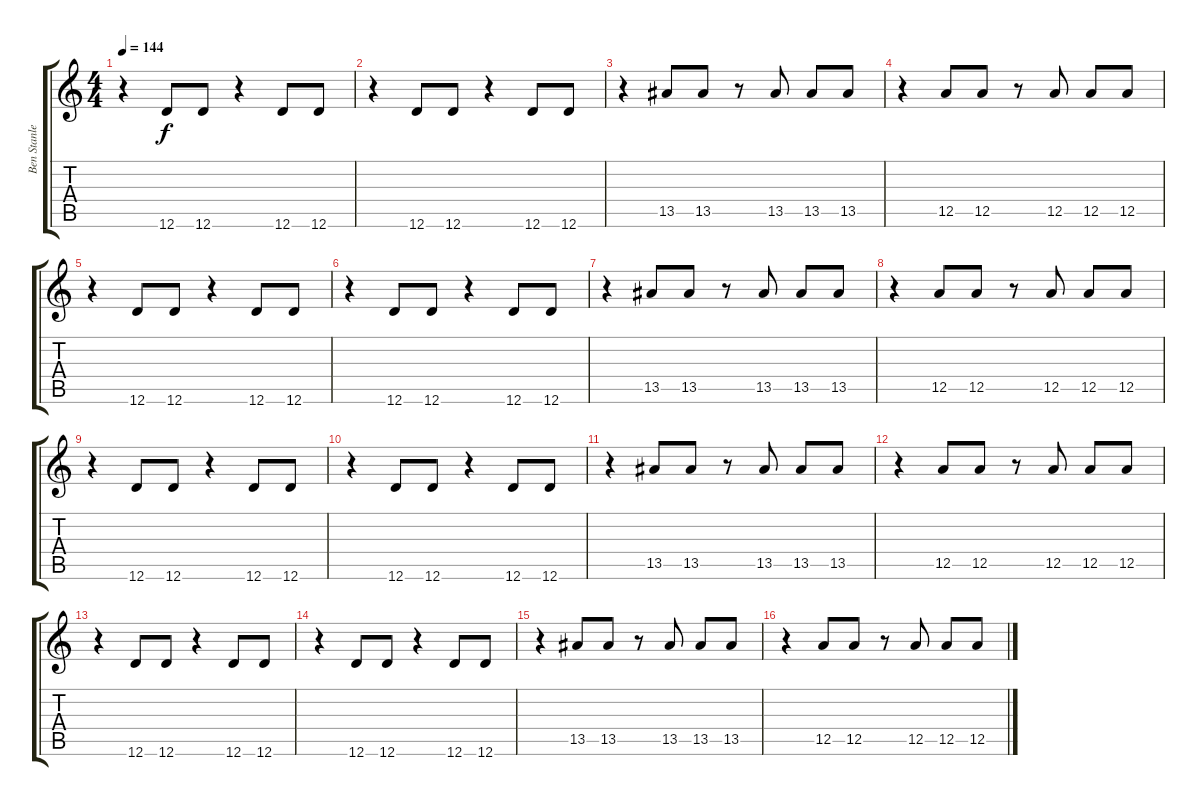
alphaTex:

\track ("Ben Stanley (Rythm Guitar)" "Ben Stanle") {instrument overdrivenguitar}
\staff {score tabs}
\tuning (E4 B3 G3 D3 A2 D2) {hide}
\ts (4 4)
\tempo 144
\clef g2
\ks c
r.4{dy f} 12.6.8 12.6.8 r.4 12.6.8 12.6.8 |
r.4 12.6.8 12.6.8 r.4 12.6.8 12.6.8 |
r.4 13.5.8 13.5.8 r.8 13.5.8 13.5.8 13.5.8 |
r.4 12.5.8 12.5.8 r.8 12.5.8 12.5.8 12.5.8 |
r.4 12.6.8 12.6.8 r.4 12.6.8 12.6.8 |
r.4 12.6.8 12.6.8 r.4 12.6.8 12.6.8 |
r.4 13.5.8 13.5.8 r.8 13.5.8 13.5.8 13.5.8 |
r.4 12.5.8 12.5.8 r.8 12.5.8 12.5.8 12.5.8 |
r.4 12.6.8 12.6.8 r.4 12.6.8 12.6.8 |
r.4 12.6.8 12.6.8 r.4 12.6.8 12.6.8 |
r.4 13.5.8 13.5.8 r.8 13.5.8 13.5.8 13.5.8 |
r.4 12.5.8 12.5.8 r.8 12.5.8 12.5.8 12.5.8 |
r.4 12.6.8 12.6.8 r.4 12.6.8 12.6.8 |
r.4 12.6.8 12.6.8 r.4 12.6.8 12.6.8 |
r.4 13.5.8 13.5.8 r.8 13.5.8 13.5.8 13.5.8 |
r.4 12.5.8 12.5.8 r.8 12.5.8 12.5.8 12.5.8
